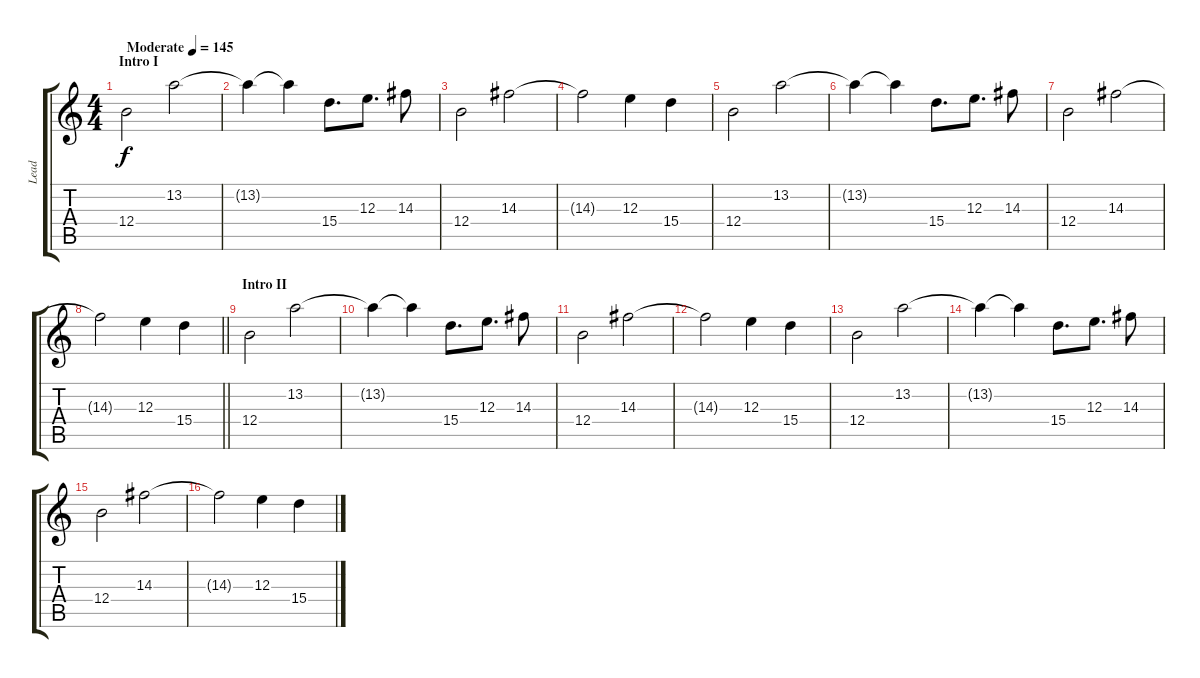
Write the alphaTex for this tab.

\track ("Lead" "Lead") {instrument distortionguitar}
\staff {score tabs}
\tuning (Db4 Ab3 E3 B2 Gb2 B1) {hide}
\ts (4 4)
\section ("" "Intro I")
\tempo (145 "Moderate")
\clef g2
\ks c
12.4.2{dy f instrument distortionguitar} 13.2.2 |
13.2{t}.4 13.2{t}.4 15.4.8{d} 12.3.8{d} 14.3.8 |
12.4.2 14.3.2 |
14.3{t}.2 12.3.4 15.4.4 |
12.4.2 13.2.2 |
13.2{t}.4 13.2{t}.4 15.4.8{d} 12.3.8{d} 14.3.8 |
12.4.2 14.3.2 |
\barLineRight lightlight
14.3{t}.2 12.3.4 15.4.4 |
\section ("" "Intro II")
12.4.2 13.2.2 |
13.2{t}.4 13.2{t}.4 15.4.8{d} 12.3.8{d} 14.3.8 |
12.4.2 14.3.2 |
14.3{t}.2 12.3.4 15.4.4 |
12.4.2 13.2.2 |
13.2{t}.4 13.2{t}.4 15.4.8{d} 12.3.8{d} 14.3.8 |
12.4.2 14.3.2 |
14.3{t}.2 12.3.4 15.4.4
